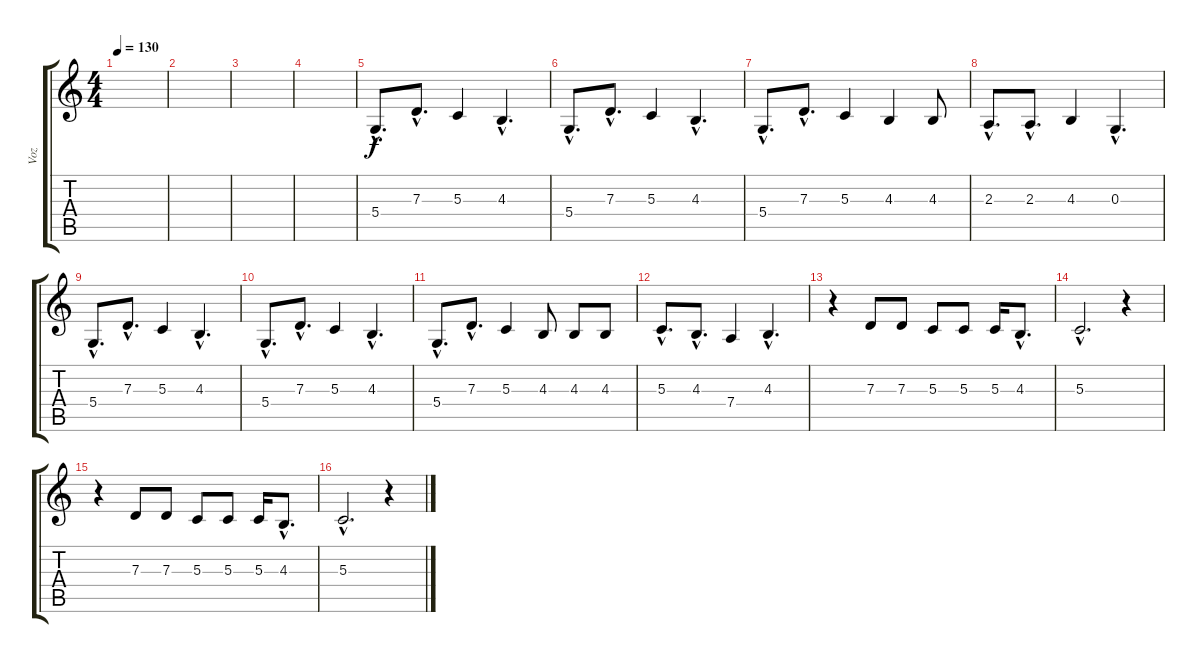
\track ("Voz" "Voz") {instrument tenorsax}
\staff {score tabs}
\tuning (E4 B3 G3 D3 A2 E2) {hide}
\ts (4 4)
\tempo 130
\clef g2
\ks c
|
|
|
|
5.4{hac}.8{d balance 8} 7.3{hac}.8{d} 5.3.4 4.3{hac}.4{d} |
5.4{hac}.8{d} 7.3{hac}.8{d} 5.3.4 4.3{hac}.4{d} |
5.4{hac}.8{d} 7.3{hac}.8{d} 5.3.4 4.3.4 4.3.8 |
2.3{hac}.8{d} 2.3{hac}.8{d} 4.3.4 0.3{hac}.4{d} |
5.4{hac}.8{d balance 8} 7.3{hac}.8{d} 5.3.4 4.3{hac}.4{d} |
5.4{hac}.8{d} 7.3{hac}.8{d} 5.3.4 4.3{hac}.4{d} |
5.4{hac}.8{d} 7.3{hac}.8{d} 5.3.4 4.3.8 4.3.8 4.3.8 |
5.3{hac}.8{d} 4.3{hac}.8{d} 7.4.4 4.3{hac}.4{d} |
r.4{balance 3} 7.3.8 7.3.8 5.3.8 5.3.8 5.3.16 4.3{hac}.8{d} |
5.3{hac}.2{d} r.4 |
r.4 7.3.8 7.3.8 5.3.8 5.3.8 5.3.16 4.3{hac}.8{d} |
5.3{hac}.2{d} r.4
